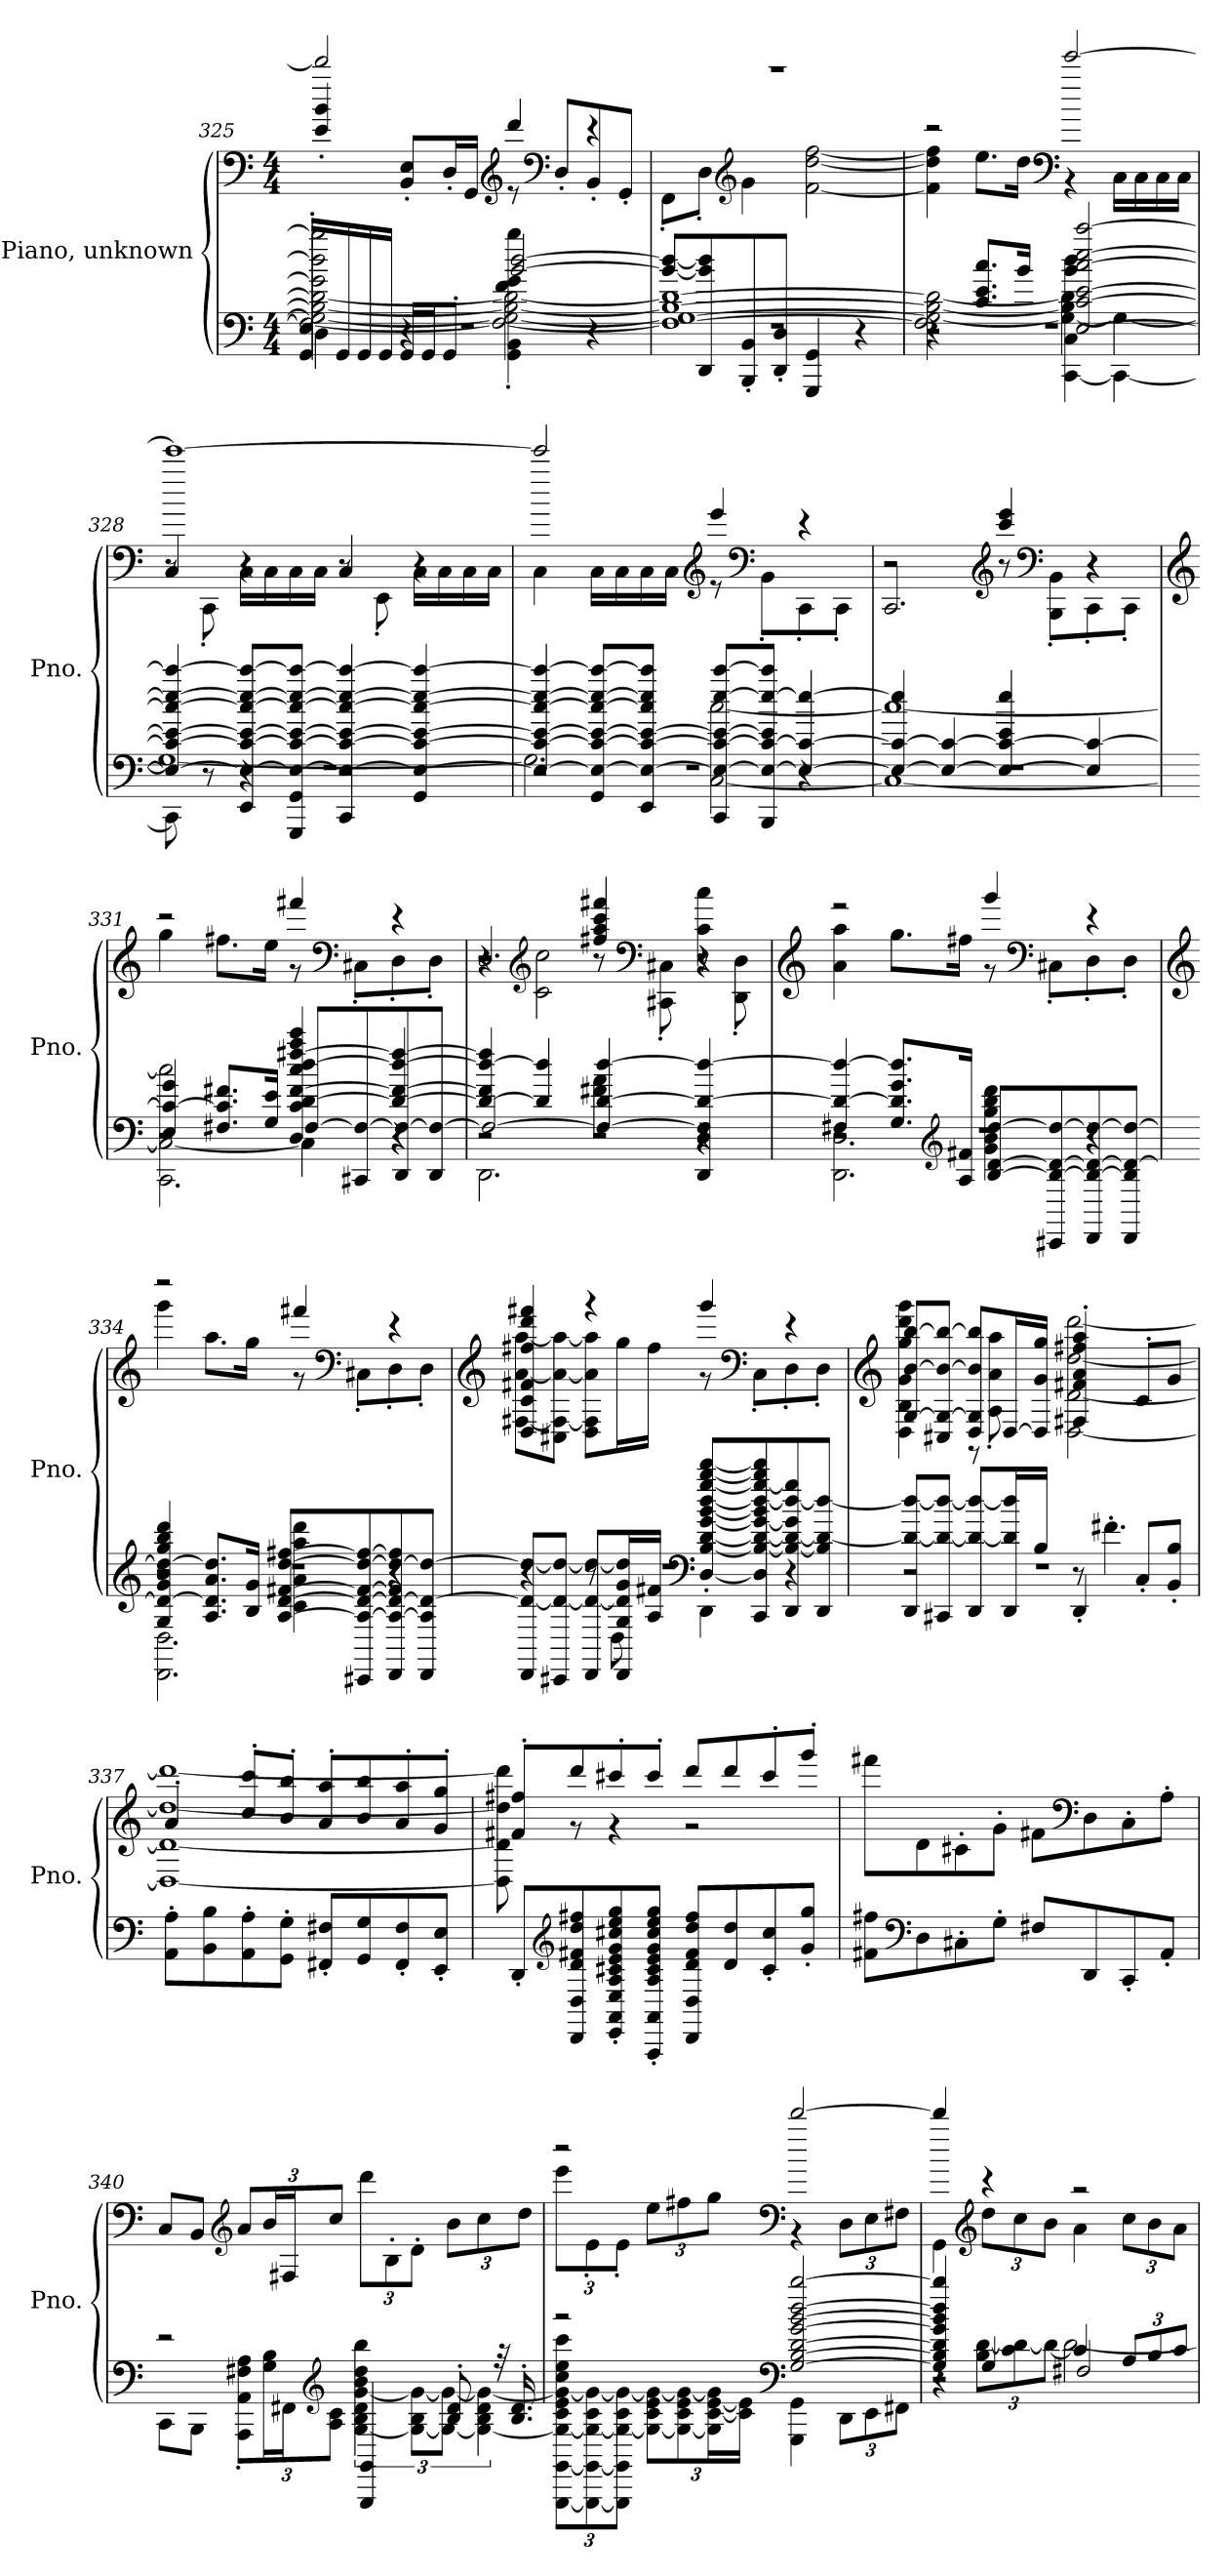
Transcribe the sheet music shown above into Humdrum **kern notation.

**kern	**kern
*part1	*part1
*staff2	*staff1
*I"Piano, unknown	*
*I'Pno.	*
!!LO:LB:g=z
*clefF4	*clefF4
*k[]	*k[]
*M4/4	*M4/4
=325	=325
*^	*^
*	*^	*	*
*	*	*^	*	*
1r	4D\	16GG/' 16E/'LL	2F\_ 2G\_ 2B\_ 2d\_ 2g\] 2dd\] 2bb\]	2ddd/]	4e/' 4b/'
.	.	16GG/	.	.	.
.	.	16GG/	.	.	.
.	.	16GG/JJ	.	.	.
.	4r	16GG/LL	.	.	8BB/' 8E/'L
.	.	16GG/J	.	.	.
.	.	8GG'/J	.	.	16D'/L
.	.	.	.	.	16GG/JJ
*	*	*	*	*clefG2	*
.	4GG\' 4BB\' 4f\' 4g\' 4bb\'	[2b/ [2dd/	2F\_ 2G\_ 2B\_ 2d\_	4ddd/	8r
*	*	*	*	*clefF4	*
.	.	.	.	.	8D'/L
.	4r	.	.	4r	8BB'/
.	.	.	.	.	8GG'/J
*	*	*v	*v	*	*
=326	=326	=326	=326	=326
1r	8b/_ 8dd/_L	1F_ 1G_ 1B_ 1d_	1r	8FF'\L
.	8DD/ 8b/] 8dd/]	.	.	8D'\J
*	*	*	*clefG2	*
.	8BBB/' 8BB/'	.	.	4g\
.	8DD/' 8D/'J	.	.	.
.	4GGG/ 4GG/	.	.	[2f\ [2dd\ [2ff\
.	4r	.	.	.
=327	=327	=327	=327	=327
*	*	*^	*	*
1r	2r	4r	2F\] 2G\_ 2B\_ 2d\_	2r	4f\] 4dd\] 4ff\]
.	.	8.c/ 8.e/ 8.cc/L	.	.	8.ee\L
.	.	16b/Jk	.	.	16dd\Jk
*	*	*	*	*clefF4	*
.	[4CC\ 4C\ 4b\ 4dd\	[2E/ [2c/ [2e/ [2cc/ [2ee/ [2ccc/	4G\_ 4B\] 4d\]	[2eee/	4r
.	4CC\_	.	4G\_	.	16C\LL
.	.	.	.	.	16C\
.	.	.	.	.	16C\
.	.	.	.	.	16C\JJ
!!LO:LB:g=z
=328	=328	=328	=328	=328	=328
*	*	*	*	*	*^
1r	8CC\]	4E/_ 4c/_ 4e/_ 4cc/_ 4ee/_ 4ccc/_	1G_	1eee_	8r	4C/
.	8r	.	.	.	8CC'\	.
.	4r	8EE/ 8E/_ 8c/_ 8e/_ 8cc/_ 8ee/_ 8ccc/_L	.	.	16C\LL	4r
.	.	.	.	.	16C\	.
.	.	8GGG/ 8GG/ 8E/_ 8c/_ 8e/_ 8cc/_ 8ee/_ 8ccc/_J	.	.	16C\	.
.	.	.	.	.	16C\JJ	.
.	2r	4CC/ 4E/_ 4c/_ 4e/_ 4cc/_ 4ee/_ 4ccc/_	.	.	8r	4C/
.	.	.	.	.	8EE'\	.
.	.	4GG/ 4E/_ 4c/_ 4e/_ 4cc/_ 4ee/_ 4ccc/_	.	.	16C\LL	4r
.	.	.	.	.	16C\	.
.	.	.	.	.	16C\	.
.	.	.	.	.	16C\JJ	.
*	*	*	*	*	*v	*v
=329	=329	=329	=329	=329	=329
1r	2r	4E/_ 4c/_ 4e/_ 4cc/_ 4ee/_ 4ccc/_	2.G\]	2eee/]	4C\
.	.	8GG/ 8E/_ 8c/_ 8e/_ 8cc/_ 8ee/_ 8ccc/_L	.	.	16C\LL
.	.	.	.	.	16C\
.	.	8EE/ 8E/_ 8c/_ 8e/_ 8cc/] 8ee/] 8ccc/]J	.	.	16C\
.	.	.	.	.	16C\JJ
*	*	*	*	*clefG2	*
.	[2C\ [2cc\	8CC/ 8E/_ 8c/_ 8e/_ [8ee/ [8ccc/L	.	4eee/	8r
*	*	*	*	*clefF4	*
.	.	8BBB/ 8E/_ 8c/_ 8e/] 8ee/_ 8ccc/]J	.	.	8BB'\L
.	.	4E/_ 4c/_ 4ee/_	4r	4r	8CC'\
.	.	.	.	.	8CC'\J
*	*	*v	*v	*	*
=330	=330	=330	=330	=330
*	*	*	*	*^
1r	1C_ 1cc_	4E/_ 4c/_ 4ee/]	2r	2r	2.CC/
.	.	4E/_ 4c/_	.	.	.
*	*	*	*clefG2	*	*
.	.	4E/_ 4c/_ 4e/ 4ee/	4ccc/ 4eee/	8r	.
*	*	*	*clefF4	*	*
.	.	.	.	8BBB\' 8BB\'L	.
.	.	4E/] 4c/_	4r	8CC'\	4r
.	.	.	.	8CC'\J	.
*v	*v	*v	*	*	*
*	*v	*v	*v
!!LO:PB:g=z
=331	=331
*	*clefG2
*^	*^
*	*^	*	*
*	*	*^	*	*
2r	2C\_ 2cc\]	4E/ 4c/_ 4g/	2.CC\	2r	4gg\
.	.	8.F#X/ 8.c/] 8.f#X/L	.	.	8.ff#X\L
.	.	16G/ 16e/Jk	.	.	16ee\Jk
4D/ 4c/ [4d/ [4f#/ 4cc/ [4dd/ [4ff#X/ 4aa/ 4ccc/	4C\]	[8F#/L	.	4fff#X/	8r
*	*	*	*	*clefF4	*
.	.	8CC#X/ 8F#/_	.	.	8C#X'\L
4d/_ 4f#/_ 4dd/_ 4ff#/_	4r	8DD/ 8F#/_	4r	4r	8D'\
.	.	8DD/ 8F#/_J	.	.	8D'\J
=332	=332	=332	=332	=332	=332
*	*	*	*	*^	*^
4d/_ 4f#/] 4dd/_ 4ff#/]	2r	2F#/_	2.DD\	2r	4r	2.D/	2r
*	*	*	*	*clefG2	*	*	*
4d/] 4dd/]	.	.	.	.	2c\ 2cc\	.	.
2r	4f#X\ 4a\	4F#/_ [4d/ [4dd/	.	4ff#X/ 4aa/ 4ccc/ 4fff#X/	.	.	8r
*	*	*	*	*clefF4	*	*	*
.	.	.	.	.	.	.	8CC#X\' 8C#X\'
.	4r	4DD/ 4D/ 4F#/] 4d/_ 4dd/_	4r	4r	4c\ 4cc\	4r	8r
.	.	.	.	.	.	.	8DD\' 8D\'
*	*	*	*	*v	*v	*v	*v
=333	=333	=333	=333	=333
*	*	*	*	*clefG2
*	*	*	*	*^
1r	2r	4F#X/ 4d/_ 4dd/_	2.DD\ 2.D\	2r	4a\ 4aa\
.	.	8.G/ 8.d/] 8.g/ 8.dd/]L	.	.	8.gg\L
*clefG2	*	*	*	*	*
.	.	16A/ 16f#X/Jk	.	.	16ff#X\Jk
.	4g\ 4b\ 4gg\ 4bb\ 4ddd\	[8B/ [8d/ [8dd/L	.	4ggg/	8r
*	*	*	*	*clefF4	*
.	.	8CC#X/ 8B/_ 8d/_ 8dd/_	.	.	8C#X'\L
.	4r	8DD/ 8B/_ 8d/_ 8dd/_	4r	4r	8D'\
.	.	8DD/ 8B/] 8d/_ 8dd/_J	.	.	8D'\J
!!LO:LB:g=z	!!
=334	=334	=334	=334	=334	=334
*	*	*	*	*clefG2	*
1r	2r	4G/ 4d/_ 4g/ 4b/ 4dd/_ 4gg/ 4bb/ 4ddd/	2.DD\ 2.D\	2r	4ggg\
.	.	8.A/ 8.d/] 8.a/ 8.dd/]L	.	.	8.aa\L
.	.	16B/ 16g/Jk	.	.	16gg\Jk
.	4c\ 4a\ 4aa\ 4ddd\	[8A/ [8d/ [8f#X/ [8dd/ [8ff#X/L	.	4fff#X/	8r
*	*	*	*	*clefF4	*
.	.	8CC#X/ 8A/_ 8d/_ 8f#/_ 8dd/_ 8ff#/_	.	.	8C#X'\L
.	4r	8DD/ 8A/_ 8d/_ 8f#/] 8dd/_ 8ff#/]	4r	4r	8D'\
.	.	8DD/ 8A/] 8d/_ 8dd/_J	.	.	8D'\J
*v	*v	*v	*v	*	*
=335	=335	=335
*	*clefG2	*
*^	*	*
*	*^	*	*
1r	8DD/ 8d/_ 8dd/_L	4r	4D/ 4c/ 4f#X/ 4ff#X/ 4ddd/ 4fff#X/	[8F#X\ [8a\ [8aa\L
.	8CC#X/ 8d/_ 8dd/_J	.	.	8C#X\ 8F#\_ 8a\_ 8aa\_J
.	8DD/ 8d/_ 8dd/_L	8r	4r	8D\ 8F#\] 8a\] 8aa\]L
.	16DD/ 16G/ 16d/] 16g/ 16dd/]L	8D\	.	16gg\L
.	16A/ 16f#X/JJ	.	.	16ff#\JJ
*clefF4	*	*	*	*
.	[8D/ [8B/ [8d/ [8g/ [8b/ [8dd/ [8gg/ [8bb/ [8ddd/L	4DD'\	4ggg/	8r
*	*	*	*clefF4	*
.	8CC#/ 8D/] 8B/_ 8d/_ 8g/_ 8b/] 8dd/_ 8gg/_ 8bb/] 8ddd/]	.	.	8C#'\L
.	8DD/ 8B/_ 8d/_ 8g/] 8dd/_ 8gg/]	4r	4r	8D'\
.	8DD/ 8B/] 8d/_ 8dd/_J	.	.	8D'\J
!!LO:LB:g=z	!!
=336	=336	=336	=336	=336
*	*	*	*clefG2	*
1r	8DD/ 8d/_ 8dd/_L	2r	[8G/ [8b/ [8bb/L	4D\ 4B\ 4g\ 4gg\ 4ddd\ 4ggg\
.	8CC#X/ 8d/_ 8dd/_J	.	8C#X/ 8G/_ 8b/_ 8bb/_J	.
.	8DD/ 8d/_ 8dd/_L	.	8D/ 8G/] 8b/] 8bb/]L	8r
.	16DD/ 16d/] 16dd/]L	.	[16D/L	8A\' 8a\' 8aa\'
.	16B/JJ	.	16D/] 16g/ 16gg/JJ	.
.	4DD'/	8r	4F#X/' 4f#X/' 4a/' 4ff#X/' 4aa/'	[2D\ [2d\ [2dd\ [2ddd\
.	.	4.f#X'\	.	.
.	8C'/L	.	8c'/L	.
.	8BB/' 8B/'J	.	8g/J	.
*v	*v	*v	*	*
=337	=337	=337
8AA\' 8A\'L	4a'/	1D_ 1d_ 1dd_ 1ddd_
8BB\ 8B\	.	.
8AA\' 8A\'	8cc/' 8ccc/'L	.
8GG\' 8G\'J	8b/' 8bb/'J	.
8FF#X/' 8F#X/'L	8a/' 8aa/'L	.
8GG/ 8G/	8b/ 8bb/	.
8FF#/' 8F#/'	8a/' 8aa/'	.
8EE/' 8E/'J	8g/' 8gg/'J	.
=338	=338	=338
8DD'/L	8f#X/' 8ff#X/'L	8D\] 8d\] 8dd\] 8ddd\]
*clefG2	*	*
8DD/ 8D/ 8d/ 8f#X/ 8dd/ 8ff#X/	8ddd/	8r
8EE/' 8AA/' 8E/' 8A/' 8c#X/' 8e/' 8g/' 8cc#X/' 8ee/' 8gg/'	8ccc#X'/	4r
8AAA/' 8AA/' 8A/' 8c#/' 8e/' 8g/' 8cc#/' 8ee/' 8gg/'J	8ccc#'/J	.
8DD/ 8D/ 8d/ 8f#/ 8dd/ 8ff#/L	8ddd/L	2r
8d/ 8dd/	8ddd/	.
8c#/' 8cc#/'	8ccc#'/	.
8g/' 8gg/'J	8ggg'/J	.
*	*v	*v
!!LO:LB:g=z
=339	=339
8f#X\ 8ff#X\L	8fff#X\L
*clefF4	*
8D\	8d\
8C#X'\	8c#X'\
8G'\J	8g'\J
8F#X/L	8f#X\L
*	*clefF4
8DD/	8D\
8CC'/	8C'\
8AA'/J	8A'\J
=340	=340
*^	*
2r	8CC\L	8C/L
.	8BBB\J	8BB/J
*	*	*clefG2
*	*Xbrackettup	*Xbrackettup
.	12AAA\' 12AA\' 12F#X\' 12A\'L	12a/L
.	24G\ 24B\L	24b/L
.	24FF#X\J	24F#X/J
*clefG2	*	*
.	12A\ 12c\J	12cc/J
*	*brackettup	*
4GGG/ 4GG/	[6G\ 6B\ 6d\ [6g\ 6b\ 6dd\ 6bb\	12ddd\L
.	.	12B'\
.	12G\_ 12B\ 12g\_L	12d'\J
8B/' 8d/'	12G\_ 12g\_J	12b\L
.	6G\_ 6B\ 6d\ 6g\_	12cc\
32r	.	.
16.B/' 16.d/'	.	.
.	.	12dd\J
!!LO:LB:g=z
=341	=341	=341
*	*Xbrackettup	*
*	*	*^
2r	[12GGG\ [12GG\ 12G\_ 12c\ 12e\ 12g\_ 12cc\ 12ee\ 12ccc\L	2r	12eee\L
.	12GGG\_ 12GG\_ 12G\_ 12c\ 12g\_	.	12e'\
.	12GGG\] 12GG\] 12G\_ 12c\ 12g\_J	.	12e'\J
.	12G\_ 12c\ 12e\ 12g\_L	.	12ee\L
.	12G\_ 12c\ 12e\ 12g\_	.	12ff#X\
.	24G\] [24c\ [24e\ 24g\]L	.	12gg\J
.	24c\] 24e\]JJ	.	.
*clefF4	*	*clefF4	*
[2G/ [2B/ [2d/ [2g/ [2b/ [2dd/ [2bb/	4GGG\ 4GG\	[2ddd/	4r
.	12DD\L	.	12D\L
.	12EE\	.	12E\
.	12FF#X\J	.	12F#X\J
=342	=342	=342	=342
*	*^	*	*
4G/] 4B/] 4d/] 4g/] 4b/] 4dd/] 4bb/]	4r	2r	4ddd/]	4GG\
*	*	*	*clefG2	*
4G/	12B\ [12d\L	.	4r	12dd\L
.	12c\ 12d\_	.	.	12cc\
.	12d\J_	.	.	12b\J
4c/	2d\_	2F#X/	2r	4a\
12A/L	.	.	.	12cc\L
12B/	.	.	.	12b\
12c/J	.	.	.	12a\J
*v	*v	*v	*	*
*	*v	*v
=	=
*-	*-
